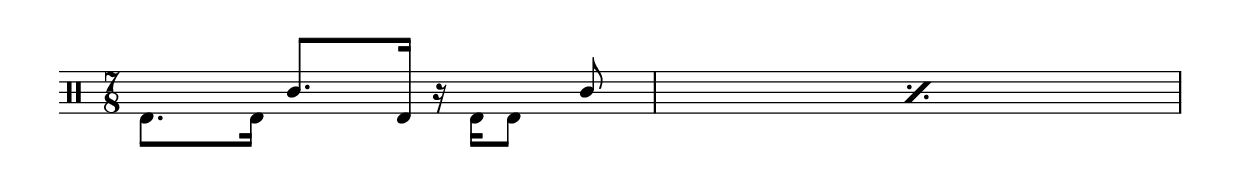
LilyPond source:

\version "2.18.2"
\include "../layout/layout.ly"

% \header {
%   title = "Love is Stronger than Justice"
%   subtitle = "Sting - Batteria originale di Vinnie Colaiuta"
% }

\score {
  \new DrumStaff <<
    %\tempo 4 = 85
    \drummode {
      \time 7/8
      <<
        \new DrumVoice {
          \voiceUP
          \repeat percent 2 {
            s4 
            sn8.[ bd16]
            s4
            sn8
          }
        }
        \new DrumVoice {
          \voiceDOWN
          \override Rest.staff-position = #0
          bd8.[ bd16]
          s4
          r16 bd16[ bd8]
          s4
        }
      >>
      %\break
    }
  >>
}
